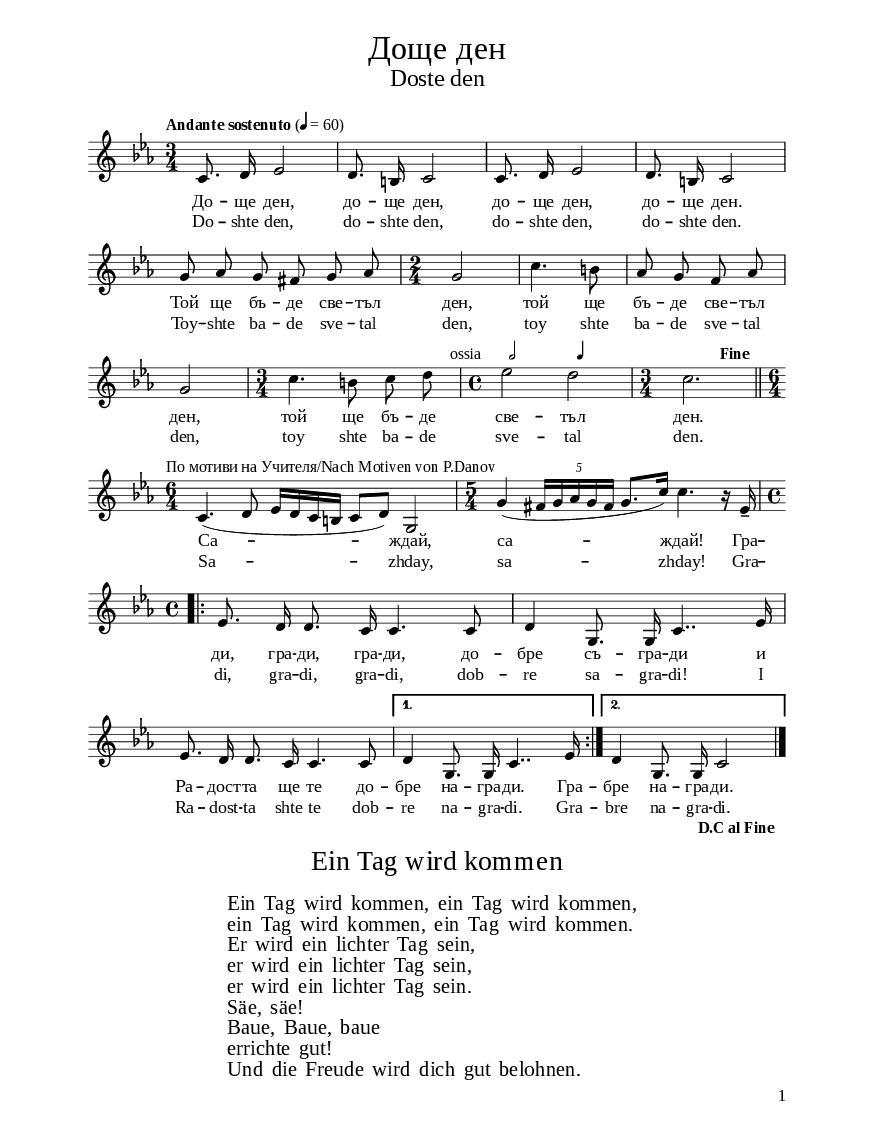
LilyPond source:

\version "2.24.0"

% include paper part and global functions
\include "include/globals.ily"

\bookpart {
  \label #'ref039
  \tocItem \markup " "
  \include "include/bookpart-paper.ily"
  \score {
    \include "include/score-layout.ily"



    \new Voice \absolute {
      \clef treble
      \key c \minor
      \time 3/4
      \tempoFunc "Andante sostenuto" 4 "60"

      \autoBeamOff


      c'8. d'16 es'2 | d'8. b16 c'2 | c'8. d'16 es'2 |  d'8. b16 c'2 \break |

      g'8 as'8 g'8 fis'8 g'8 as'8 | \time 2/4  g'2 | c''4. b'8 | as'8 g'8 f'8 as'8 \break |


      g'2 | \time 3/4  c''4. b'8 c''8

      \tempo \markup {
        % make tempo note smaller
        \concat {
          \normal-text { "       ossia       "  }
          \fontsize #-4 \general-align #Y #DOWN \note {2} #0.8
          \normal-text { "                "  }
          \fontsize #-4 \general-align #Y #DOWN \note {4} #0.8
          "                                   Fine"
        }
      }


      d''8 | \time 4/4  es''2 d''2 | \time 3/4  | c''2. \bar "||" \break |


      \autoBeamOn

      \time 6/4  \tempo \markup {
        % make tempo note smaller
        \concat {
          \normal-text {"По мотиви на Учителя/Nach Motiven von P.Danov"}
        }
      } c'4. ( d'8 es'16 d'16 c'16 b16 c'8 d'8 ) g2 | \time 5/4  g'4 ( \once \override TupletBracket.stencil = ##f
      \times 4/5  {
        fis'16 g'16 as'16 g'16 fis'16
      } g'8. c''16 ) c''4. r16 es'16 -- \break |

      \autoBeamOff
      \time 4/4  \repeat volta 2 {
        es'8. d'16 d'8. c'16 c'4. c'8 | d'4 g8. g16 c'4.. es'16 \break |

        es'8. d'16 d'8. c'16 c'4. c'8 |
      }  \alternative {
        { d'4 g8. g16 c'4.. es'16 | }
        { d'4 g8. g16 c'2 }
      }
      \bar "|."
    }

    \addlyrics {
      До  --  ще
      ден,   до  --  ще   ден,   до  --  ще   ден,   до  --  ще   ден.
      Той   ще   бъ  --  де   све  --  тъл   ден,   той   ще   бъ  --
      де   све  --  тъл   ден,   той   ще   бъ  --  де   све  --  тъл
      ден.   Са  --  ждай,   са  --  ждай!   Гра  --  ди,   гра  --  ди,
      гра  --  ди,   до  --  бре   съ  --  гра  --  ди   и   Ра  --
      дост  --  та   ще   те   до  --  бре   на  --  гра  --  ди.   Гра
      --  бре   на  --  гра  --  ди.
    }
    \addlyrics {
      Do -- shte  den,
      do -- shte  den,  do -- shte  den,  do -- shte  den.  Toy -- shte ba
      -- de sve -- tal  den,  toy shte ba -- de sve -- tal  den,  toy shte
      ba -- de sve -- tal  den.  Sa --  zhday,  sa --  zhday!  Gra --
      di,  gra --  di,  gra --  di,  dob -- re sa -- gra --  di!  I Ra --
      dost -- ta shte te dob -- re na -- gra --  di.  Gra -- bre na -- gra
      --  di.
    }

    \header {
      title = \titleFunc "Доще ден" "Doste den"
    }

    \midi{}
  } % score


  \markup \dc-one "D.C al Fine"

  %

  % include foreign translation(s) of the song


  \version "2.24.0"

\markup \fill-line { \fontsize #deTitleFontSize "Ein Tag wird kommen" }
\markup \null
\markup \null
\markup \fontsize #deCoupletFontSize {
  \hspace #12
  \override #`(baseline-skip . ,deCoupletBaselineSkip)

  \column {

    \line { " "Ein Tag wird kommen, ein Tag wird kommen,}

    \line { " "ein Tag wird kommen, ein Tag wird kommen.}

    \line { " "Er wird ein lichter Tag sein,}

    \line { " "er wird ein lichter Tag sein,}

    \line { " "er wird ein lichter Tag sein.}
    \line { " "Säe, säe!}

    \line { " "Baue, Baue, baue }

    \line { " "errichte gut!}

    \line { " "Und die Freude wird dich gut belohnen.}
  }
}


} % bookpart
